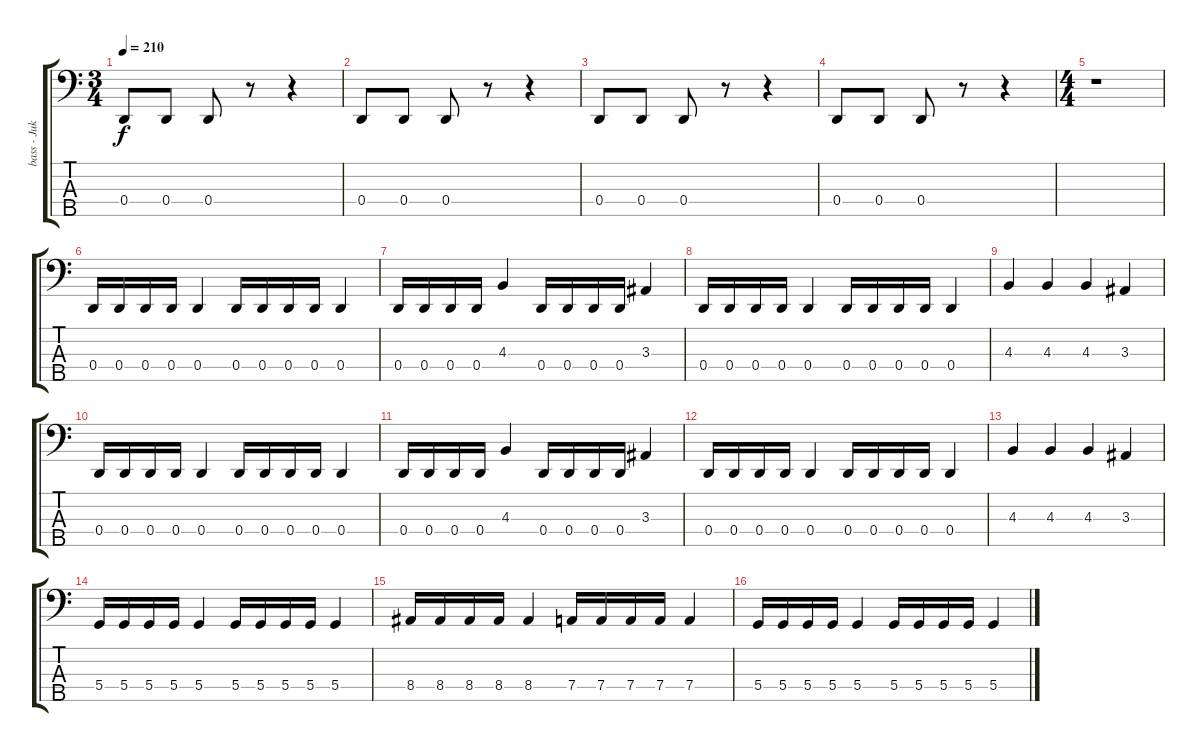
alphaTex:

\track ("bass - Jukka" "bass - Juk") {instrument electricbassfinger}
\staff {score tabs}
\tuning (F2 C2 G1 D1 A0) {hide}
\ts (3 4)
\tempo 210
\clef f4
\ks c
0.4.8{dy f} 0.4.8 0.4.8 r.8 r.4 |
0.4.8 0.4.8 0.4.8 r.8 r.4 |
0.4.8 0.4.8 0.4.8 r.8 r.4 |
0.4.8 0.4.8 0.4.8 r.8 r.4 |
\ts (4 4)
r.1 |
0.4.16 0.4.16 0.4.16 0.4.16 0.4.4 0.4.16 0.4.16 0.4.16 0.4.16 0.4.4 |
0.4.16 0.4.16 0.4.16 0.4.16 4.3.4 0.4.16 0.4.16 0.4.16 0.4.16 3.3.4 |
0.4.16 0.4.16 0.4.16 0.4.16 0.4.4 0.4.16 0.4.16 0.4.16 0.4.16 0.4.4 |
4.3.4 4.3.4 4.3.4 3.3.4 |
0.4.16 0.4.16 0.4.16 0.4.16 0.4.4 0.4.16 0.4.16 0.4.16 0.4.16 0.4.4 |
0.4.16 0.4.16 0.4.16 0.4.16 4.3.4 0.4.16 0.4.16 0.4.16 0.4.16 3.3.4 |
0.4.16 0.4.16 0.4.16 0.4.16 0.4.4 0.4.16 0.4.16 0.4.16 0.4.16 0.4.4 |
4.3.4 4.3.4 4.3.4 3.3.4 |
5.4.16 5.4.16 5.4.16 5.4.16 5.4.4 5.4.16 5.4.16 5.4.16 5.4.16 5.4.4 |
8.4.16 8.4.16 8.4.16 8.4.16 8.4.4 7.4.16 7.4.16 7.4.16 7.4.16 7.4.4 |
5.4.16 5.4.16 5.4.16 5.4.16 5.4.4 5.4.16 5.4.16 5.4.16 5.4.16 5.4.4
